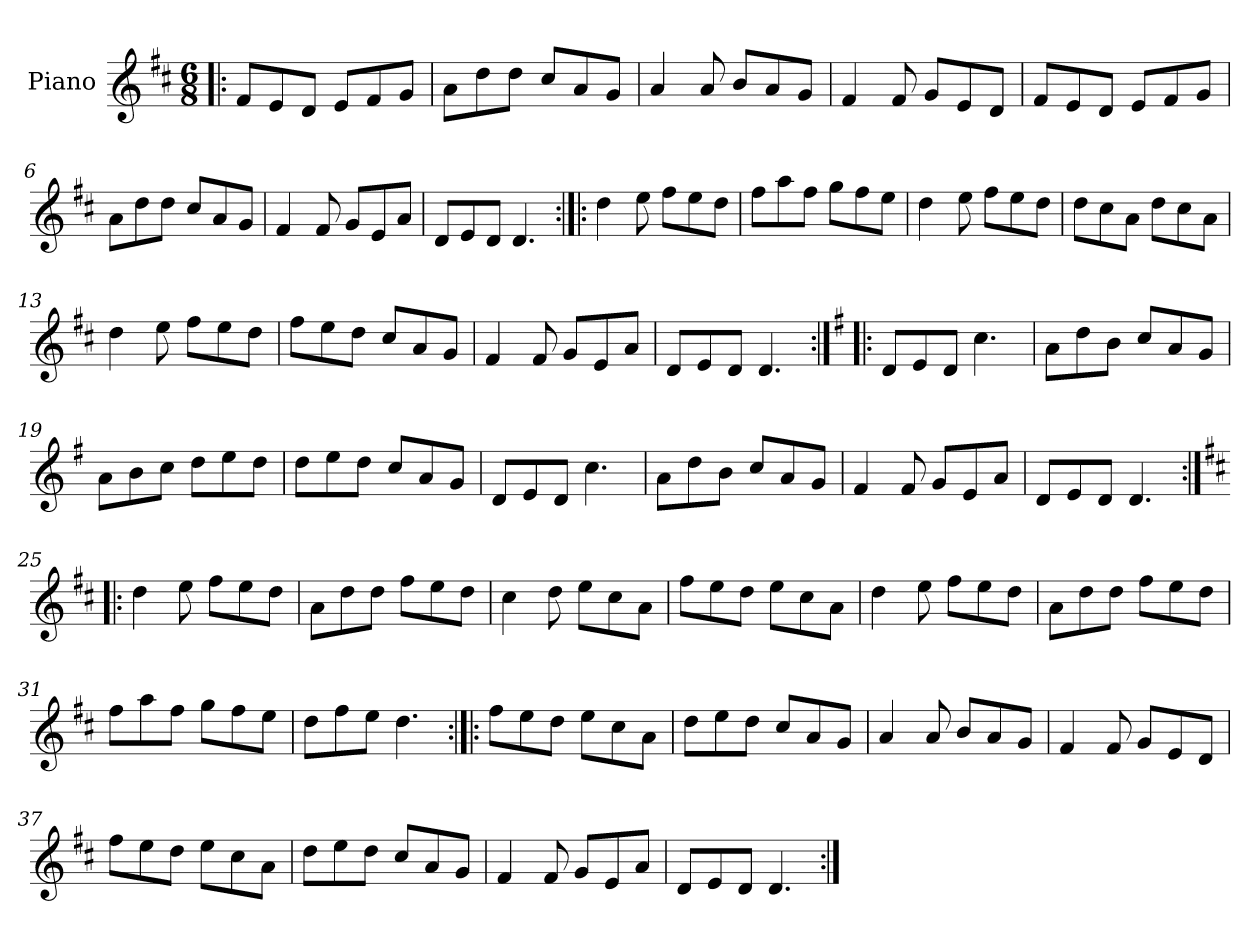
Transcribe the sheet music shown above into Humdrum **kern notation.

**kern
*part1
*staff1
*I"Piano
*I'Pno
*clefG2
*k[f#c#]
*D:
*M6/8
=1!|:
8f#/L
8e/
8d/J
8e/L
8f#/
8g/J
=2
8a\L
8dd\
8dd\J
8cc#/L
8a/
8g/J
=3
4a/
8a/
8b/L
8a/
8g/J
=4
4f#/
8f#/
8g/L
8e/
8d/J
=5
8f#/L
8e/
8d/J
8e/L
8f#/
8g/J
=6
8a\L
8dd\
8dd\J
8cc#/L
8a/
8g/J
=7
4f#/
8f#/
8g/L
8e/
8a/J
=8
8d/L
8e/
8d/J
4.d/
=9:|!|:
4dd\
8ee\
8ff#\L
8ee\
8dd\J
=10
8ff#\L
8aa\
8ff#\J
8gg\L
8ff#\
8ee\J
=11
4dd\
8ee\
8ff#\L
8ee\
8dd\J
=12
8dd\L
8cc#\
8a\J
8dd\L
8cc#\
8a\J
=13
4dd\
8ee\
8ff#\L
8ee\
8dd\J
=14
8ff#\L
8ee\
8dd\J
8cc#/L
8a/
8g/J
=15
4f#/
8f#/
8g/L
8e/
8a/J
=16
8d/L
8e/
8d/J
4.d/
=17:|!|:
*k[f#]
*D:mix
8d/L
8e/
8d/J
4.cc\
=18
8a\L
8dd\
8b\J
8cc/L
8a/
8g/J
=19
8a\L
8b\
8cc\J
8dd\L
8ee\
8dd\J
=20
8dd\L
8ee\
8dd\J
8cc/L
8a/
8g/J
=21
8d/L
8e/
8d/J
4.cc\
=22
8a\L
8dd\
8b\J
8cc/L
8a/
8g/J
=23
4f#/
8f#/
8g/L
8e/
8a/J
=24
8d/L
8e/
8d/J
4.d/
=25:|!|:
*k[f#c#]
*D:
4dd\
8ee\
8ff#\L
8ee\
8dd\J
=26
8a\L
8dd\
8dd\J
8ff#\L
8ee\
8dd\J
=27
4cc#\
8dd\
8ee\L
8cc#\
8a\J
=28
8ff#\L
8ee\
8dd\J
8ee\L
8cc#\
8a\J
=29
4dd\
8ee\
8ff#\L
8ee\
8dd\J
=30
8a\L
8dd\
8dd\J
8ff#\L
8ee\
8dd\J
=31
8ff#\L
8aa\
8ff#\J
8gg\L
8ff#\
8ee\J
=32
8dd\L
8ff#\
8ee\J
4.dd\
=33:|!|:
8ff#\L
8ee\
8dd\J
8ee\L
8cc#\
8a\J
=34
8dd\L
8ee\
8dd\J
8cc#/L
8a/
8g/J
=35
4a/
8a/
8b/L
8a/
8g/J
=36
4f#/
8f#/
8g/L
8e/
8d/J
=37
8ff#\L
8ee\
8dd\J
8ee\L
8cc#\
8a\J
=38
8dd\L
8ee\
8dd\J
8cc#/L
8a/
8g/J
=39
4f#/
8f#/
8g/L
8e/
8a/J
=40
8d/L
8e/
8d/J
4.d/
=:|!
*-
